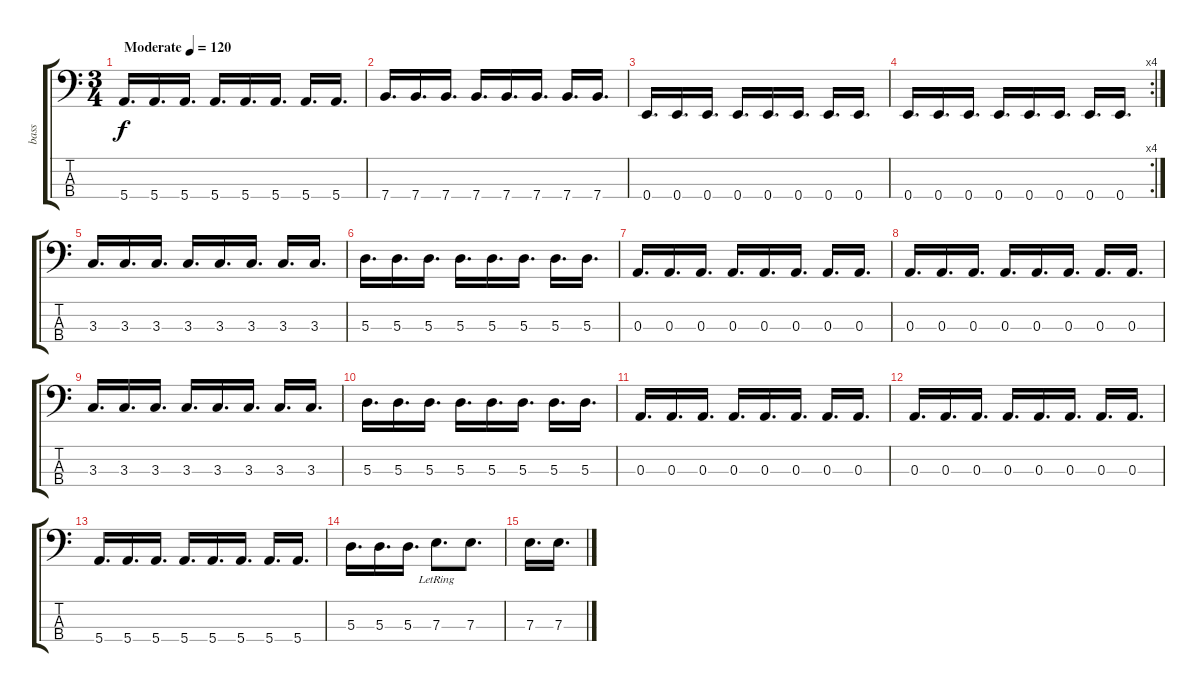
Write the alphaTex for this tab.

\track ("bass" "bass") {instrument electricbassfinger}
\staff {score tabs}
\tuning (G2 D2 A1 E1) {hide}
\ts (3 4)
\tempo (120 "Moderate")
\clef f4
\ks c
5.4.16{d dy f instrument electricbassfinger} 5.4.16{d} 5.4.16{d} 5.4.16{d} 5.4.16{d} 5.4.16{d} 5.4.16{d} 5.4.16{d} |
7.4.16{d} 7.4.16{d} 7.4.16{d} 7.4.16{d} 7.4.16{d} 7.4.16{d} 7.4.16{d} 7.4.16{d} |
0.4.16{d} 0.4.16{d} 0.4.16{d} 0.4.16{d} 0.4.16{d} 0.4.16{d} 0.4.16{d} 0.4.16{d} |
\rc 4
0.4.16{d} 0.4.16{d} 0.4.16{d} 0.4.16{d} 0.4.16{d} 0.4.16{d} 0.4.16{d} 0.4.16{d} |
3.3.16{d} 3.3.16{d} 3.3.16{d} 3.3.16{d} 3.3.16{d} 3.3.16{d} 3.3.16{d} 3.3.16{d} |
5.3.16{d} 5.3.16{d} 5.3.16{d} 5.3.16{d} 5.3.16{d} 5.3.16{d} 5.3.16{d} 5.3.16{d} |
0.3.16{d} 0.3.16{d} 0.3.16{d} 0.3.16{d} 0.3.16{d} 0.3.16{d} 0.3.16{d} 0.3.16{d} |
0.3.16{d} 0.3.16{d} 0.3.16{d} 0.3.16{d} 0.3.16{d} 0.3.16{d} 0.3.16{d} 0.3.16{d} |
3.3.16{d} 3.3.16{d} 3.3.16{d} 3.3.16{d} 3.3.16{d} 3.3.16{d} 3.3.16{d} 3.3.16{d} |
5.3.16{d} 5.3.16{d} 5.3.16{d} 5.3.16{d} 5.3.16{d} 5.3.16{d} 5.3.16{d} 5.3.16{d} |
0.3.16{d} 0.3.16{d} 0.3.16{d} 0.3.16{d} 0.3.16{d} 0.3.16{d} 0.3.16{d} 0.3.16{d} |
0.3.16{d} 0.3.16{d} 0.3.16{d} 0.3.16{d} 0.3.16{d} 0.3.16{d} 0.3.16{d} 0.3.16{d} |
5.4.16{d} 5.4.16{d} 5.4.16{d} 5.4.16{d} 5.4.16{d} 5.4.16{d} 5.4.16{d} 5.4.16{d} |
5.3.16{d} 5.3.16{d} 5.3.16{d} 7.3{lr}.8{d} 7.3.8{d} |
7.3.16{d} 7.3.16{d}
